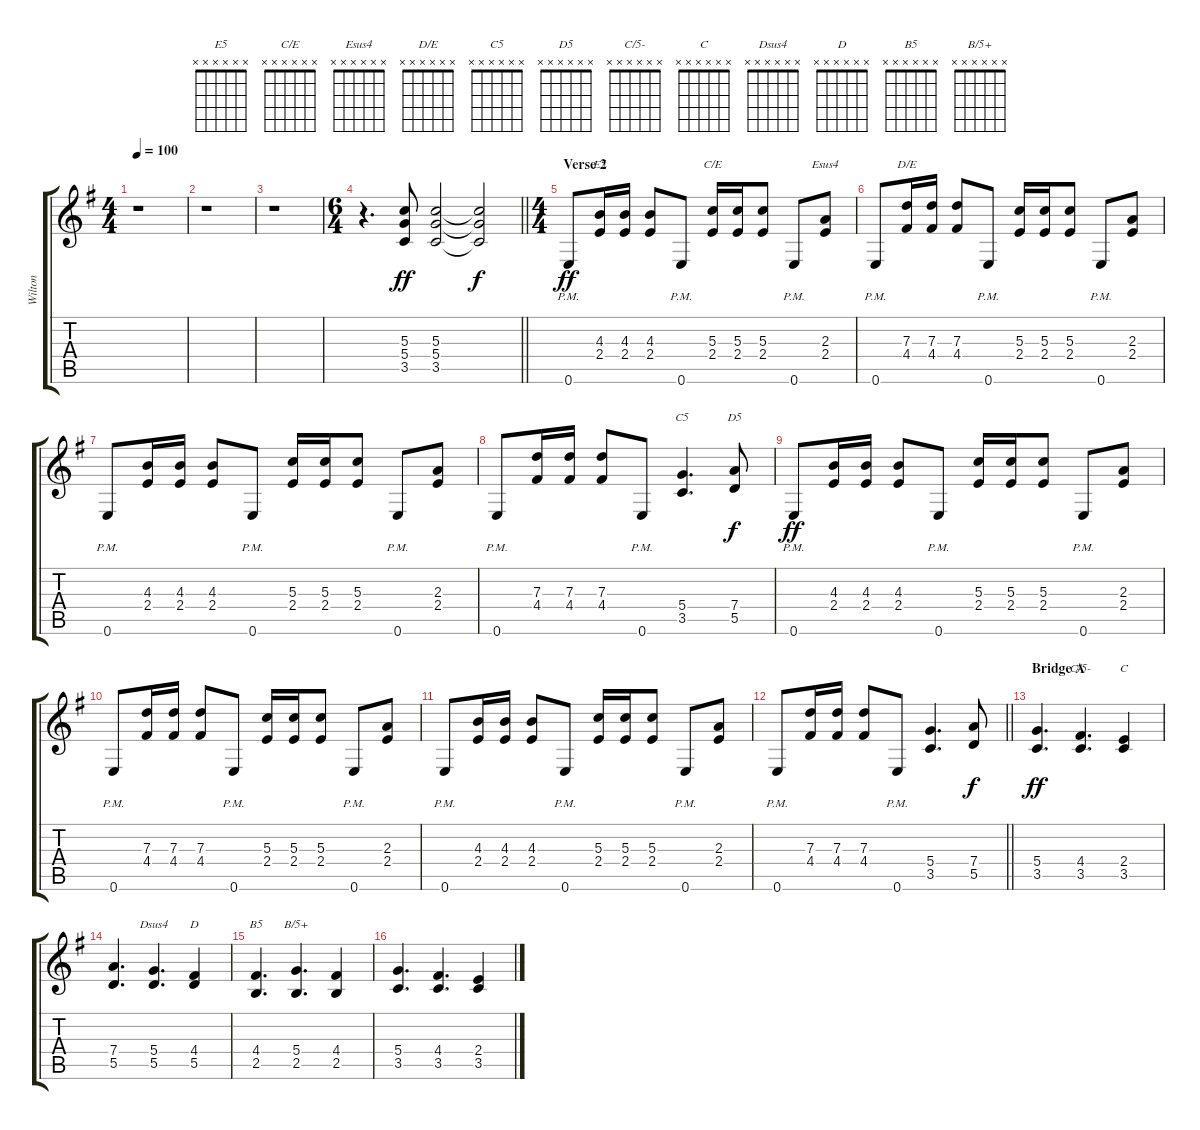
\track ("Wilton" "Wilton") {instrument overdrivenguitar}
\staff {score tabs}
\tuning (E4 B3 G3 D3 A2 E2) {hide}
\chord ("E5" x x x x x x)
\chord ("C/E" x x x x x x)
\chord ("Esus4" x x x x x x)
\chord ("D/E" x x x x x x)
\chord ("C5" x x x x x x)
\chord ("D5" x x x x x x)
\chord ("C/5-" x x x x x x)
\chord ("C" x x x x x x)
\chord ("Dsus4" x x x x x x)
\chord ("D" x x x x x x)
\chord ("B5" x x x x x x)
\chord ("B/5+" x x x x x x)
\ts (4 4)
\tempo 100
\clef g2
\ks g
r.1{dy ff} |
r.1 |
r.1 |
\ts (6 4)
\barLineRight lightlight
r.4{d} (5.3 5.4 3.5).8 (5.3 5.4 3.5).2 (5.3{t} 5.4{t} 3.5{t}).2{dy f} |
\ts (4 4)
\section ("" "Verse 2")
0.6{pm}.8{dy ff} (4.3 2.4).16{ch "E5"} (4.3 2.4).16 (4.3 2.4).8 0.6{pm}.8 (5.3 2.4).16{ch "C/E"} (5.3 2.4).16 (5.3 2.4).8 0.6{pm}.8 (2.3 2.4).8{ch "Esus4"} |
0.6{pm}.8 (7.3 4.4).16{ch "D/E"} (7.3 4.4).16 (7.3 4.4).8 0.6{pm}.8 (5.3 2.4).16 (5.3 2.4).16 (5.3 2.4).8 0.6{pm}.8 (2.3 2.4).8 |
0.6{pm}.8 (4.3 2.4).16 (4.3 2.4).16 (4.3 2.4).8 0.6{pm}.8 (5.3 2.4).16 (5.3 2.4).16 (5.3 2.4).8 0.6{pm}.8 (2.3 2.4).8 |
0.6{pm}.8 (7.3 4.4).16 (7.3 4.4).16 (7.3 4.4).8 0.6{pm}.8 (5.4 3.5).4{d ch "C5"} (7.4 5.5).8{ch "D5" dy f} |
0.6{pm}.8{dy ff} (4.3 2.4).16 (4.3 2.4).16 (4.3 2.4).8 0.6{pm}.8 (5.3 2.4).16 (5.3 2.4).16 (5.3 2.4).8 0.6{pm}.8 (2.3 2.4).8 |
0.6{pm}.8 (7.3 4.4).16 (7.3 4.4).16 (7.3 4.4).8 0.6{pm}.8 (5.3 2.4).16 (5.3 2.4).16 (5.3 2.4).8 0.6{pm}.8 (2.3 2.4).8 |
0.6{pm}.8 (4.3 2.4).16 (4.3 2.4).16 (4.3 2.4).8 0.6{pm}.8 (5.3 2.4).16 (5.3 2.4).16 (5.3 2.4).8 0.6{pm}.8 (2.3 2.4).8 |
\barLineRight lightlight
0.6{pm}.8 (7.3 4.4).16 (7.3 4.4).16 (7.3 4.4).8 0.6{pm}.8 (5.4 3.5).4{d} (7.4 5.5).8{dy f} |
\section ("" "Bridge A")
(5.4 3.5).4{d dy ff} (4.4 3.5).4{d ch "C/5-"} (2.4 3.5).4{ch "C"} |
(7.4 5.5).4{d} (5.4 5.5).4{d ch "Dsus4"} (4.4 5.5).4{ch "D"} |
(4.4 2.5).4{d ch "B5"} (5.4 2.5).4{d ch "B/5+"} (4.4 2.5).4 |
(5.4 3.5).4{d} (4.4 3.5).4{d} (2.4 3.5).4
